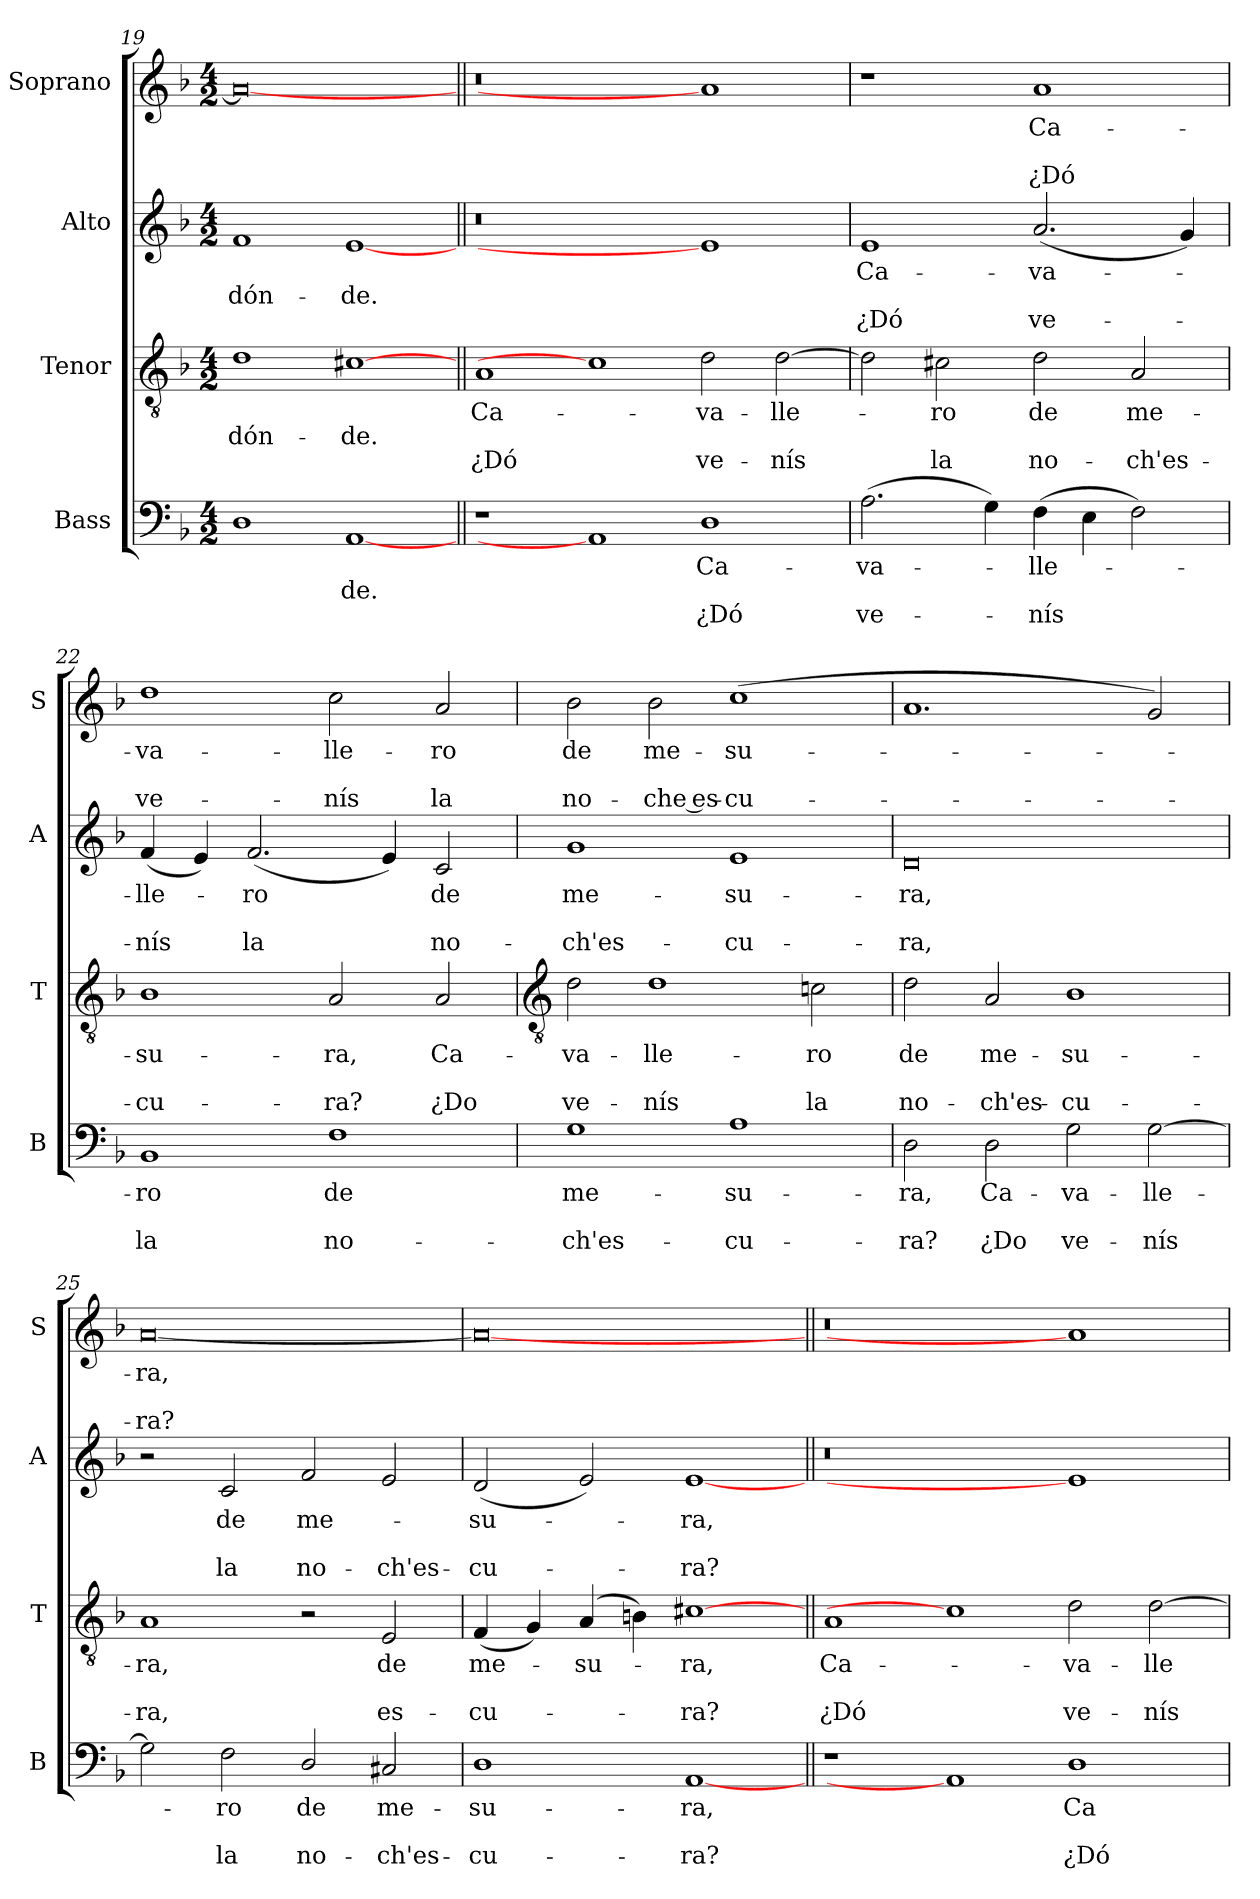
**kern	**text	**text	**text	**kern	**text	**text	**text	**kern	**text	**text	**text	**kern	**text	**text	**text
*part4	*part4	*part4	*part4	*part3	*part3	*part3	*part3	*part2	*part2	*part2	*part2	*part1	*part1	*part1	*part1
*staff4	*staff4	*staff4	*staff4	*staff3	*staff3	*staff3	*staff3	*staff2	*staff2	*staff2	*staff2	*staff1	*staff1	*staff1	*staff1
*I"Bass	*	*	*	*I"Tenor	*	*	*	*I"Alto	*	*	*	*I"Soprano	*	*	*
*I'B	*	*	*	*I'T	*	*	*	*I'A	*	*	*	*I'S	*	*	*
*clefF4	*	*	*	*clefGv2	*	*	*	*clefG2	*	*	*	*clefG2	*	*	*
*k[b-]	*	*	*	*k[b-]	*	*	*	*k[b-]	*	*	*	*k[b-]	*	*	*
*F:	*	*	*	*F:	*	*	*	*F:	*	*	*	*F:	*	*	*
*M4/2	*	*	*	*M4/2	*	*	*	*M4/2	*	*	*	*M4/2	*	*	*
=19	=19	=19	=19	=19	=19	=19	=19	=19	=19	=19	=19	=19	=19	=19	=19
!	!	!	!	!	!	!LO:LY:b	!	!	!	!LO:LY:b	!	!	!	!	!
1D	.	.	.	1d	.	dón-	.	1f	.	dón-	.	0a_	.	.	.
!	!	!LO:LY:b	!	!	!	!LO:LY:b	!	!	!	!LO:LY:b	!	!	!	!	!
[1AA	.	de.	.	[1c#X	.	-de.	.	[1e	.	-de.	.	.	.	.	.
=20||	=20||	=20||	=20||	=20||	=20||	=20||	=20||	=20||	=20||	=20||	=20||	=20||	=20||	=20||	=20||
!	!	!	!	!	!LO:LY:b	!	!LO:LY:b	!	!	!	!	!	!	!	!
1r	.	.	.	1A	Ca-	.	-¿Dó	0r	.	.	.	0r	.	.	.
1AA]	.	.	.	1c#]	.	.	.	.	.	.	.	.	.	.	.
!	!LO:LY:b	!	!LO:LY:b	!	!LO:LY:b	!	!LO:LY:b	!	!	!	!	!	!	!	!
1D	Ca-	.	-¿Dó	2d	va-	.	-ve-	1e]	.	.	.	1a]	.	.	.
!	!	!	!	!	!LO:LY:b	!	!LO:LY:b	!	!	!	!	!	!	!	!
.	.	.	.	[2d	-lle-	.	nís	.	.	.	.	.	.	.	.
=21	=21	=21	=21	=21	=21	=21	=21	=21	=21	=21	=21	=21	=21	=21	=21
!	!LO:LY:b	!	!LO:LY:b	!	!	!	!	!	!LO:LY:b	!	!LO:LY:b	!	!	!	!
(>2.A	va-	.	ve-	2d]	.	.	.	1e	Ca-	.	-¿Dó	1r	.	.	.
!	!	!	!	!	!LO:LY:b	!	!LO:LY:b	!	!	!	!	!	!	!	!
.	.	.	.	2c#X	ro	.	la	.	.	.	.	.	.	.	.
4G)	.	.	.	.	.	.	.	.	.	.	.	.	.	.	.
!	!LO:LY:b	!	!LO:LY:b	!	!LO:LY:b	!	!LO:LY:b	!	!LO:LY:b	!	!LO:LY:b	!	!LO:LY:b	!	!LO:LY:b
(>4F	lle-	.	nís	2d	de	.	no-	(<2.a	va-	.	ve-	1a	Ca-	.	-¿Dó
4E	.	.	.	.	.	.	.	.	.	.	.	.	.	.	.
!	!	!	!	!	!LO:LY:b	!	!LO:LY:b	!	!	!	!	!	!	!	!
2F)	.	.	.	2A	-me-	.	-ch'es-	.	.	.	.	.	.	.	.
.	.	.	.	.	.	.	.	4g)	.	.	.	.	.	.	.
=22	=22	=22	=22	=22	=22	=22	=22	=22	=22	=22	=22	=22	=22	=22	=22
!	!LO:LY:b	!	!LO:LY:b	!	!LO:LY:b	!	!LO:LY:b	!	!LO:LY:b	!	!LO:LY:b	!	!LO:LY:b	!	!LO:LY:b
1BB-	ro	.	la	1B-	-su-	.	-cu-	(<4f	lle-	.	nís	1dd	va-	.	-ve-
.	.	.	.	.	.	.	.	4e)	.	.	.	.	.	.	.
!	!	!	!	!	!	!	!	!	!LO:LY:b	!	!LO:LY:b	!	!	!	!
.	.	.	.	.	.	.	.	(<2.f	ro	.	la	.	.	.	.
!	!LO:LY:b	!	!LO:LY:b	!	!LO:LY:b	!	!LO:LY:b	!	!	!	!	!	!LO:LY:b	!	!LO:LY:b
1F	de	.	no-	2A	-ra,	.	ra?	.	.	.	.	2cc	-lle-	.	-nís
.	.	.	.	.	.	.	.	4e)	.	.	.	.	.	.	.
!	!	!	!	!	!LO:LY:b	!	!LO:LY:b	!	!LO:LY:b	!	!LO:LY:b	!	!LO:LY:b	!	!LO:LY:b
.	.	.	.	2A	Ca-	.	-¿Do	2c	de	.	no-	2a	ro	.	la
!!LO:LB:g=z
=23	=23	=23	=23	=23	=23	=23	=23	=23	=23	=23	=23	=23	=23	=23	=23
*	*	*	*	*clefGv2	*	*	*	*	*	*	*	*	*	*	*
!	!LO:LY:b	!	!LO:LY:b	!	!LO:LY:b	!	!LO:LY:b	!	!LO:LY:b	!	!LO:LY:b	!	!LO:LY:b	!	!LO:LY:b
1G	-me-	.	-ch'es-	2d	va-	.	-ve-	1g	-me-	.	-ch'es-	2b-	de	.	no-
!	!	!	!	!	!LO:LY:b	!	!LO:LY:b	!	!	!	!	!	!LO:LY:b	!	!LO:LY:b
.	.	.	.	1d	-lle-	.	-nís	.	.	.	.	2b-	-me-	.	-che es-
!	!LO:LY:b	!	!LO:LY:b	!	!	!	!	!	!LO:LY:b	!	!LO:LY:b	!	!LO:LY:b	!	!LO:LY:b
1A	-su-	.	-cu-	.	.	.	.	1e	-su-	.	-cu-	(<1cc	-su-	.	cu-
!	!	!	!	!	!LO:LY:b	!	!LO:LY:b	!	!	!	!	!	!	!	!
.	.	.	.	2cn	ro	.	la	.	.	.	.	.	.	.	.
=24	=24	=24	=24	=24	=24	=24	=24	=24	=24	=24	=24	=24	=24	=24	=24
!	!LO:LY:b	!	!LO:LY:b	!	!LO:LY:b	!	!LO:LY:b	!	!LO:LY:b	!	!LO:LY:b	!	!	!	!
2D	-ra,	.	ra?	2d	de	.	no-	0d	-ra,	.	ra,	1.a	.	.	.
!	!LO:LY:b	!	!LO:LY:b	!	!LO:LY:b	!	!LO:LY:b	!	!	!	!	!	!	!	!
2D	Ca-	.	-¿Do	2A	-me-	.	-ch'es-	.	.	.	.	.	.	.	.
!	!LO:LY:b	!	!LO:LY:b	!	!LO:LY:b	!	!LO:LY:b	!	!	!	!	!	!	!	!
2G	va-	.	-ve-	1B-	-su-	.	-cu-	.	.	.	.	.	.	.	.
!	!LO:LY:b	!	!LO:LY:b	!	!	!	!	!	!	!	!	!	!	!	!
[2G	-lle-	.	nís	.	.	.	.	.	.	.	.	2g)	.	.	.
=25	=25	=25	=25	=25	=25	=25	=25	=25	=25	=25	=25	=25	=25	=25	=25
!	!	!	!	!	!LO:LY:b	!	!LO:LY:b	!	!	!	!	!	!LO:LY:b	!	!LO:LY:b
2G]	.	.	.	1A	-ra,	.	ra,	2r	.	.	.	[0a	ra,	.	ra?
!	!LO:LY:b	!	!LO:LY:b	!	!	!	!	!	!LO:LY:b	!	!LO:LY:b	!	!	!	!
2F	ro	.	la	.	.	.	.	2c	de	.	la	.	.	.	.
!	!LO:LY:b	!	!LO:LY:b	!	!	!	!	!	!LO:LY:b	!	!LO:LY:b	!	!	!	!
2D/	de	.	no-	2r	.	.	.	2f	me-	.	no-	.	.	.	.
!	!LO:LY:b	!	!LO:LY:b	!	!LO:LY:b	!	!LO:LY:b	!	!	!	!LO:LY:b	!	!	!	!
2C#X	-me-	.	-ch'es-	2E	de	.	es-	2e	.	.	-ch'es-	.	.	.	.
=26	=26	=26	=26	=26	=26	=26	=26	=26	=26	=26	=26	=26	=26	=26	=26
!	!LO:LY:b	!	!LO:LY:b	!	!LO:LY:b	!	!LO:LY:b	!	!LO:LY:b	!	!LO:LY:b	!	!	!	!
1D	-su-	.	-cu-	(<4F	-me-	.	cu-	(<2d	-su-	.	cu-	0a_	.	.	.
.	.	.	.	4G)	.	.	.	.	.	.	.	.	.	.	.
!	!	!	!	!	!LO:LY:b	!	!	!	!	!	!	!	!	!	!
.	.	.	.	(<4A	su-	.	.	2e)	.	.	.	.	.	.	.
.	.	.	.	4Bn)	.	.	.	.	.	.	.	.	.	.	.
!	!LO:LY:b	!	!LO:LY:b	!	!LO:LY:b	!	!LO:LY:b	!	!LO:LY:b	!	!LO:LY:b	!	!	!	!
[1AA	-ra,	.	ra?	[1c#X	ra,	.	ra?	[1e	ra,	.	ra?	.	.	.	.
=27||	=27||	=27||	=27||	=27||	=27||	=27||	=27||	=27||	=27||	=27||	=27||	=27||	=27||	=27||	=27||
!	!	!	!	!	!LO:LY:b	!	!LO:LY:b	!	!	!	!	!	!	!	!
1r	.	.	.	1A	Ca-	.	-¿Dó	0r	.	.	.	0r	.	.	.
1AA]	.	.	.	1c#]	.	.	.	.	.	.	.	.	.	.	.
!	!LO:LY:b	!	!LO:LY:b	!	!LO:LY:b	!	!LO:LY:b	!	!	!	!	!	!	!	!
1D	Ca-	.	-¿Dó	2d	va-	.	-ve-	1e]	.	.	.	1a]	.	.	.
!	!	!	!	!	!LO:LY:b	!	!LO:LY:b	!	!	!	!	!	!	!	!
.	.	.	.	[2d	-lle-	.	nís	.	.	.	.	.	.	.	.
=	=	=	=	=	=	=	=	=	=	=	=	=	=	=	=
*-	*-	*-	*-	*-	*-	*-	*-	*-	*-	*-	*-	*-	*-	*-	*-
